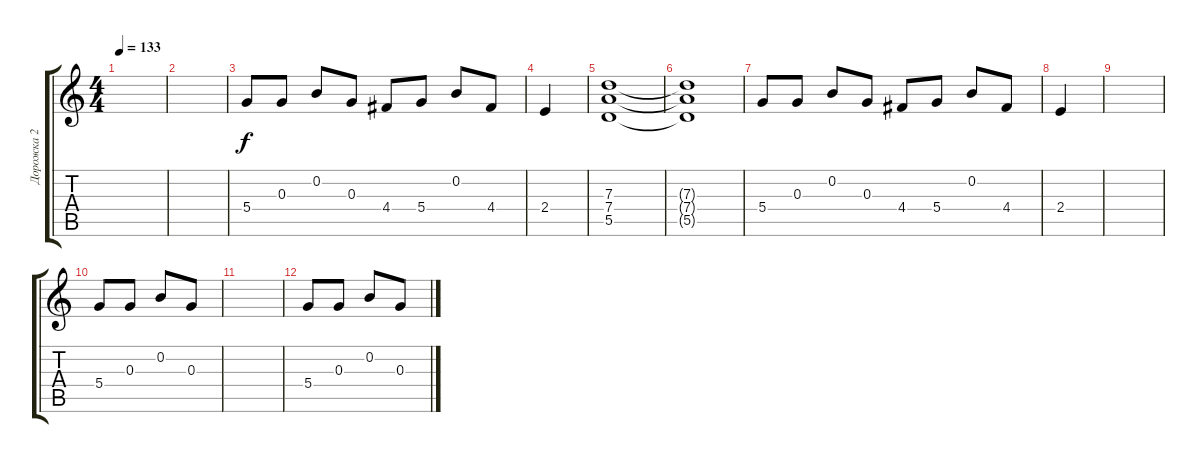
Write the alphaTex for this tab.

\track ("Дорожка 2" "Дорожка 2") {instrument distortionguitar}
\staff {score tabs}
\tuning (E4 B3 G3 D3 A2 E2) {hide}
\ts (4 4)
\tempo 133
\clef g2
\ks c
|
|
5.4.8 0.3.8 0.2.8 0.3.8 4.4.8 5.4.8 0.2.8 4.4.8 |
2.4.4 |
(7.3 7.4 5.5).1 |
(7.3{t} 7.4{t} 5.5{t}).1 |
5.4.8 0.3.8 0.2.8 0.3.8 4.4.8 5.4.8 0.2.8 4.4.8 |
2.4.4 |
|
5.4.8 0.3.8 0.2.8 0.3.8 |
|
5.4.8 0.3.8 0.2.8 0.3.8
